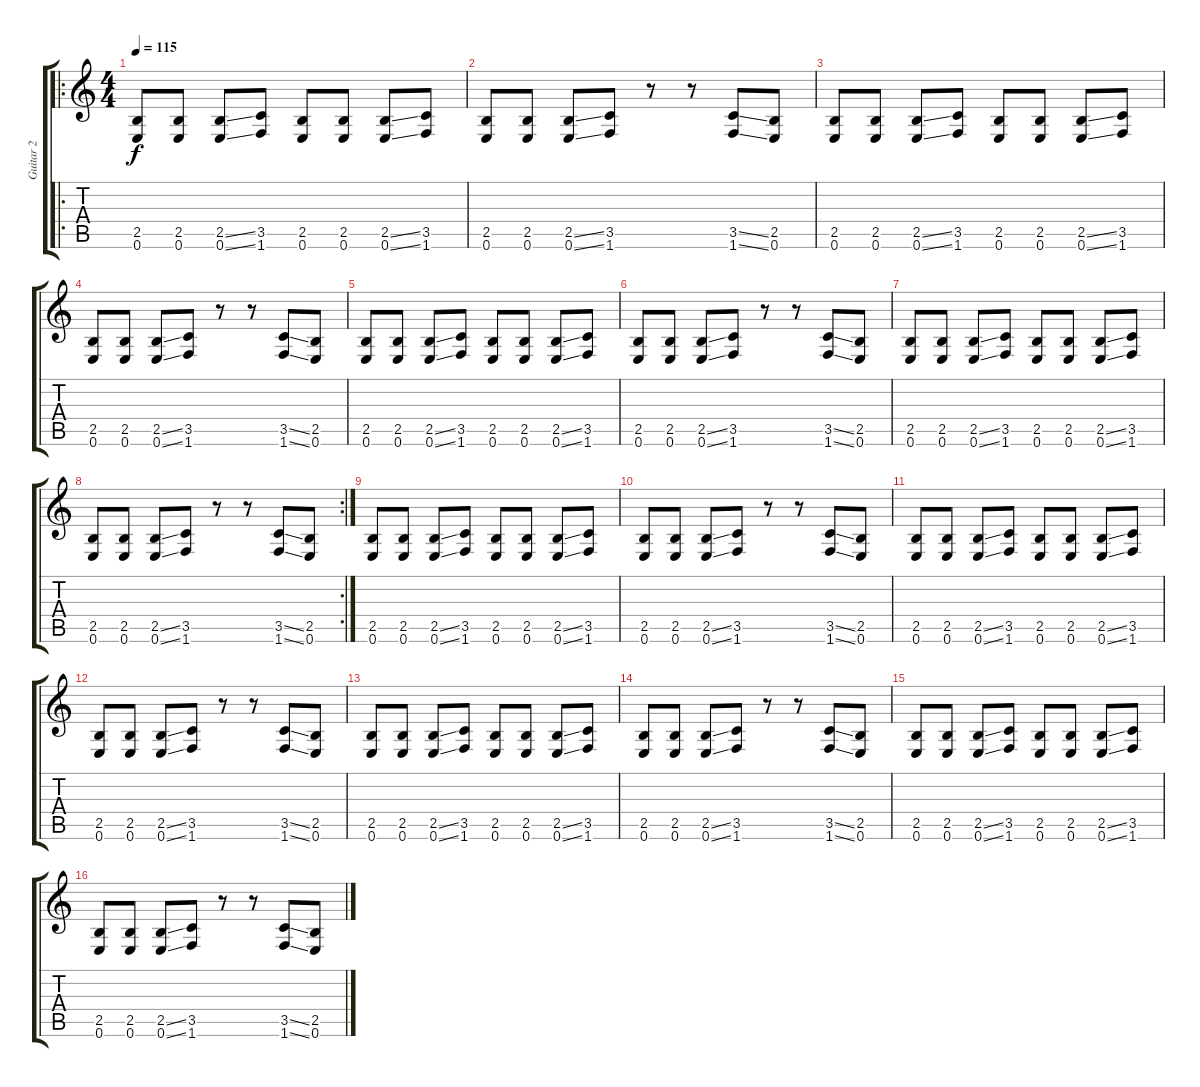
\track ("Guitar 2" "Guitar 2") {instrument distortionguitar}
\staff {score tabs}
\tuning (E4 B3 G3 D3 A2 E2) {hide}
\ro
\ts (4 4)
\tempo 115
\clef g2
\ks c
(2.5 0.6).8{dy f} (2.5 0.6).8 (2.5{ss} 0.6{ss}).8 (3.5 1.6).8 (2.5 0.6).8 (2.5 0.6).8 (2.5{ss} 0.6{ss}).8 (3.5 1.6).8 |
(2.5 0.6).8 (2.5 0.6).8 (2.5{ss} 0.6{ss}).8 (3.5 1.6).8 r.8 r.8 (3.5{ss} 1.6{ss}).8 (2.5 0.6).8 |
(2.5 0.6).8 (2.5 0.6).8 (2.5{ss} 0.6{ss}).8 (3.5 1.6).8 (2.5 0.6).8 (2.5 0.6).8 (2.5{ss} 0.6{ss}).8 (3.5 1.6).8 |
(2.5 0.6).8 (2.5 0.6).8 (2.5{ss} 0.6{ss}).8 (3.5 1.6).8 r.8 r.8 (3.5{ss} 1.6{ss}).8 (2.5 0.6).8 |
(2.5 0.6).8 (2.5 0.6).8 (2.5{ss} 0.6{ss}).8 (3.5 1.6).8 (2.5 0.6).8 (2.5 0.6).8 (2.5{ss} 0.6{ss}).8 (3.5 1.6).8 |
(2.5 0.6).8 (2.5 0.6).8 (2.5{ss} 0.6{ss}).8 (3.5 1.6).8 r.8 r.8 (3.5{ss} 1.6{ss}).8 (2.5 0.6).8 |
(2.5 0.6).8 (2.5 0.6).8 (2.5{ss} 0.6{ss}).8 (3.5 1.6).8 (2.5 0.6).8 (2.5 0.6).8 (2.5{ss} 0.6{ss}).8 (3.5 1.6).8 |
\rc 2
(2.5 0.6).8 (2.5 0.6).8 (2.5{ss} 0.6{ss}).8 (3.5 1.6).8 r.8 r.8 (3.5{ss} 1.6{ss}).8 (2.5 0.6).8 |
(2.5 0.6).8 (2.5 0.6).8 (2.5{ss} 0.6{ss}).8 (3.5 1.6).8 (2.5 0.6).8 (2.5 0.6).8 (2.5{ss} 0.6{ss}).8 (3.5 1.6).8 |
(2.5 0.6).8 (2.5 0.6).8 (2.5{ss} 0.6{ss}).8 (3.5 1.6).8 r.8 r.8 (3.5{ss} 1.6{ss}).8 (2.5 0.6).8 |
(2.5 0.6).8 (2.5 0.6).8 (2.5{ss} 0.6{ss}).8 (3.5 1.6).8 (2.5 0.6).8 (2.5 0.6).8 (2.5{ss} 0.6{ss}).8 (3.5 1.6).8 |
(2.5 0.6).8 (2.5 0.6).8 (2.5{ss} 0.6{ss}).8 (3.5 1.6).8 r.8 r.8 (3.5{ss} 1.6{ss}).8 (2.5 0.6).8 |
(2.5 0.6).8 (2.5 0.6).8 (2.5{ss} 0.6{ss}).8 (3.5 1.6).8 (2.5 0.6).8 (2.5 0.6).8 (2.5{ss} 0.6{ss}).8 (3.5 1.6).8 |
(2.5 0.6).8 (2.5 0.6).8 (2.5{ss} 0.6{ss}).8 (3.5 1.6).8 r.8 r.8 (3.5{ss} 1.6{ss}).8 (2.5 0.6).8 |
(2.5 0.6).8 (2.5 0.6).8 (2.5{ss} 0.6{ss}).8 (3.5 1.6).8 (2.5 0.6).8 (2.5 0.6).8 (2.5{ss} 0.6{ss}).8 (3.5 1.6).8 |
(2.5 0.6).8 (2.5 0.6).8 (2.5{ss} 0.6{ss}).8 (3.5 1.6).8 r.8 r.8 (3.5{ss} 1.6{ss}).8 (2.5 0.6).8
